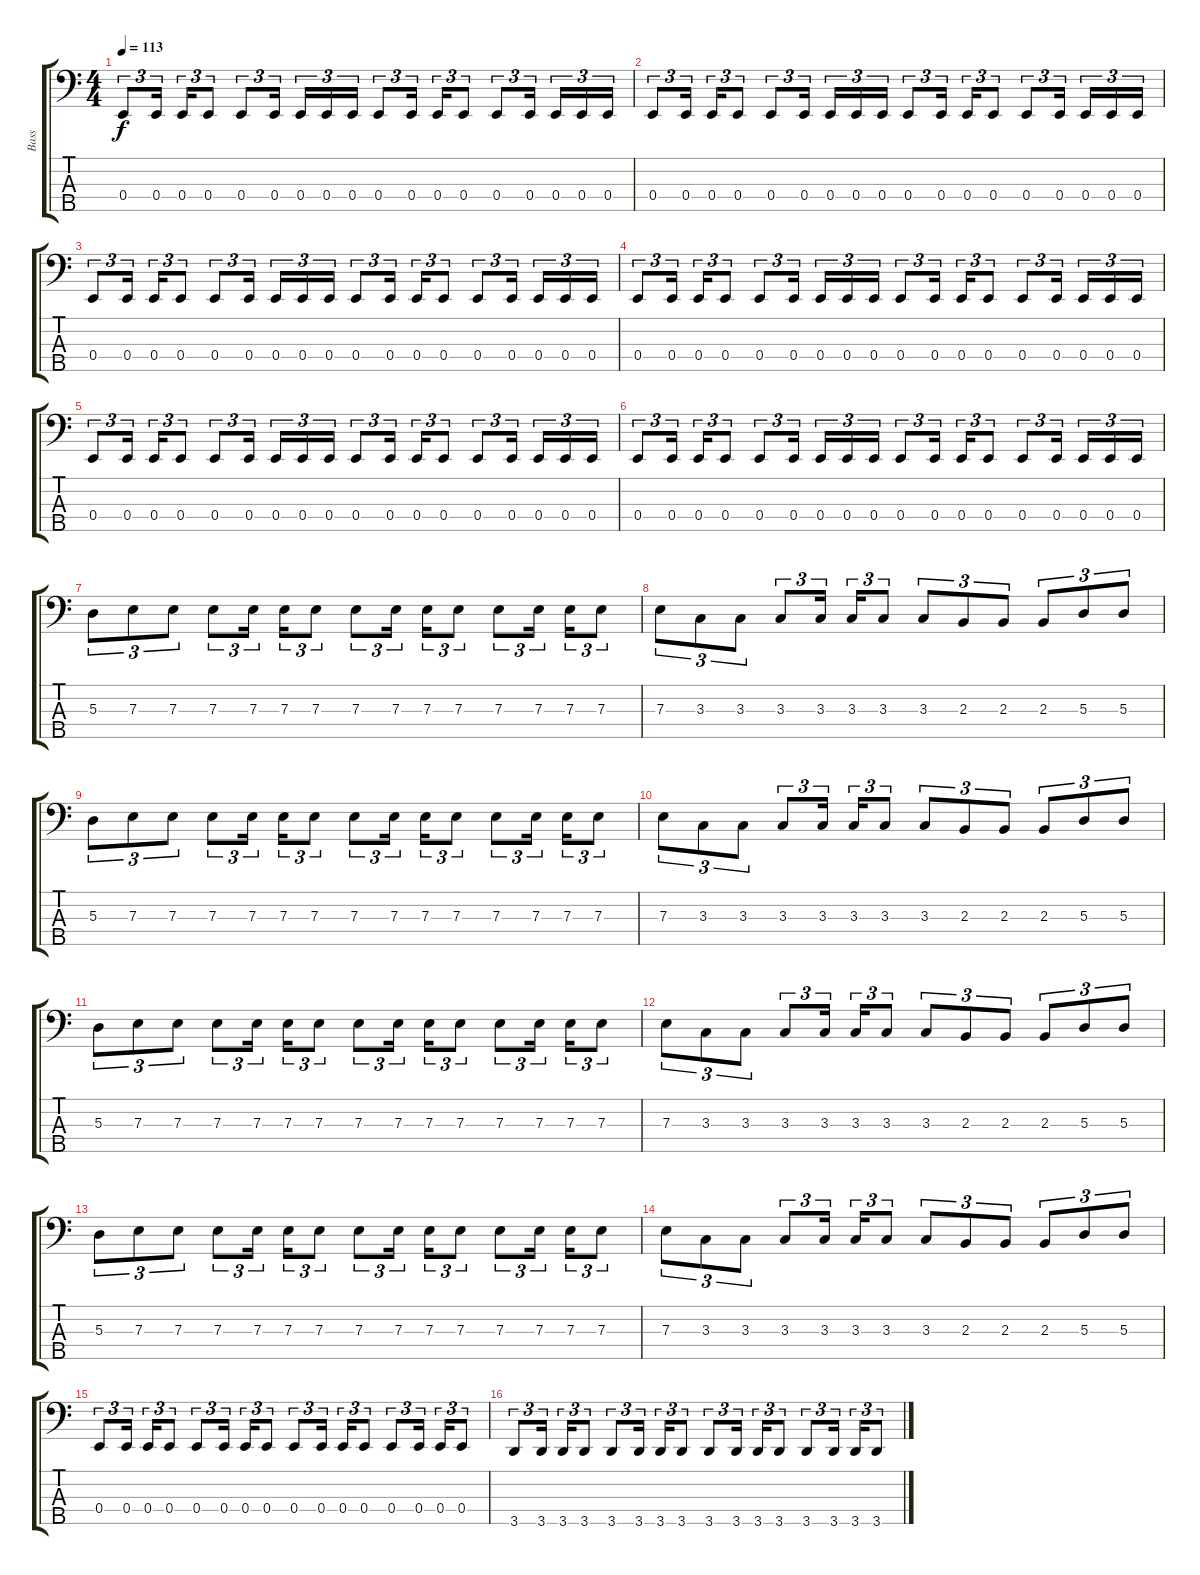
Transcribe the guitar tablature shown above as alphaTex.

\track ("Bass" "Bass") {instrument electricbasspick}
\staff {score tabs}
\tuning (G2 D2 A1 E1 B0) {hide}
\ts (4 4)
\tempo 113
\clef f4
\ks c
0.4.8{tu (3 2) dy f instrument electricbasspick} 0.4.16{tu (3 2)} 0.4.16{tu (3 2)} 0.4.8{tu (3 2)} 0.4.8{tu (3 2)} 0.4.16{tu (3 2)} 0.4.16{tu (3 2)} 0.4.16{tu (3 2)} 0.4.16{tu (3 2)} 0.4.8{tu (3 2)} 0.4.16{tu (3 2)} 0.4.16{tu (3 2)} 0.4.8{tu (3 2)} 0.4.8{tu (3 2)} 0.4.16{tu (3 2)} 0.4.16{tu (3 2)} 0.4.16{tu (3 2)} 0.4.16{tu (3 2)} |
0.4.8{tu (3 2)} 0.4.16{tu (3 2)} 0.4.16{tu (3 2)} 0.4.8{tu (3 2)} 0.4.8{tu (3 2)} 0.4.16{tu (3 2)} 0.4.16{tu (3 2)} 0.4.16{tu (3 2)} 0.4.16{tu (3 2)} 0.4.8{tu (3 2)} 0.4.16{tu (3 2)} 0.4.16{tu (3 2)} 0.4.8{tu (3 2)} 0.4.8{tu (3 2)} 0.4.16{tu (3 2)} 0.4.16{tu (3 2)} 0.4.16{tu (3 2)} 0.4.16{tu (3 2)} |
0.4.8{tu (3 2)} 0.4.16{tu (3 2)} 0.4.16{tu (3 2)} 0.4.8{tu (3 2)} 0.4.8{tu (3 2)} 0.4.16{tu (3 2)} 0.4.16{tu (3 2)} 0.4.16{tu (3 2)} 0.4.16{tu (3 2)} 0.4.8{tu (3 2)} 0.4.16{tu (3 2)} 0.4.16{tu (3 2)} 0.4.8{tu (3 2)} 0.4.8{tu (3 2)} 0.4.16{tu (3 2)} 0.4.16{tu (3 2)} 0.4.16{tu (3 2)} 0.4.16{tu (3 2)} |
0.4.8{tu (3 2)} 0.4.16{tu (3 2)} 0.4.16{tu (3 2)} 0.4.8{tu (3 2)} 0.4.8{tu (3 2)} 0.4.16{tu (3 2)} 0.4.16{tu (3 2)} 0.4.16{tu (3 2)} 0.4.16{tu (3 2)} 0.4.8{tu (3 2)} 0.4.16{tu (3 2)} 0.4.16{tu (3 2)} 0.4.8{tu (3 2)} 0.4.8{tu (3 2)} 0.4.16{tu (3 2)} 0.4.16{tu (3 2)} 0.4.16{tu (3 2)} 0.4.16{tu (3 2)} |
0.4.8{tu (3 2)} 0.4.16{tu (3 2)} 0.4.16{tu (3 2)} 0.4.8{tu (3 2)} 0.4.8{tu (3 2)} 0.4.16{tu (3 2)} 0.4.16{tu (3 2)} 0.4.16{tu (3 2)} 0.4.16{tu (3 2)} 0.4.8{tu (3 2)} 0.4.16{tu (3 2)} 0.4.16{tu (3 2)} 0.4.8{tu (3 2)} 0.4.8{tu (3 2)} 0.4.16{tu (3 2)} 0.4.16{tu (3 2)} 0.4.16{tu (3 2)} 0.4.16{tu (3 2)} |
0.4.8{tu (3 2)} 0.4.16{tu (3 2)} 0.4.16{tu (3 2)} 0.4.8{tu (3 2)} 0.4.8{tu (3 2)} 0.4.16{tu (3 2)} 0.4.16{tu (3 2)} 0.4.16{tu (3 2)} 0.4.16{tu (3 2)} 0.4.8{tu (3 2)} 0.4.16{tu (3 2)} 0.4.16{tu (3 2)} 0.4.8{tu (3 2)} 0.4.8{tu (3 2)} 0.4.16{tu (3 2)} 0.4.16{tu (3 2)} 0.4.16{tu (3 2)} 0.4.16{tu (3 2)} |
5.3.8{tu (3 2)} 7.3.8{tu (3 2)} 7.3.8{tu (3 2)} 7.3.8{tu (3 2)} 7.3.16{tu (3 2)} 7.3.16{tu (3 2)} 7.3.8{tu (3 2)} 7.3.8{tu (3 2)} 7.3.16{tu (3 2)} 7.3.16{tu (3 2)} 7.3.8{tu (3 2)} 7.3.8{tu (3 2)} 7.3.16{tu (3 2)} 7.3.16{tu (3 2)} 7.3.8{tu (3 2)} |
7.3.8{tu (3 2)} 3.3.8{tu (3 2)} 3.3.8{tu (3 2)} 3.3.8{tu (3 2)} 3.3.16{tu (3 2)} 3.3.16{tu (3 2)} 3.3.8{tu (3 2)} 3.3.8{tu (3 2)} 2.3.8{tu (3 2)} 2.3.8{tu (3 2)} 2.3.8{tu (3 2)} 5.3.8{tu (3 2)} 5.3.8{tu (3 2)} |
5.3.8{tu (3 2)} 7.3.8{tu (3 2)} 7.3.8{tu (3 2)} 7.3.8{tu (3 2)} 7.3.16{tu (3 2)} 7.3.16{tu (3 2)} 7.3.8{tu (3 2)} 7.3.8{tu (3 2)} 7.3.16{tu (3 2)} 7.3.16{tu (3 2)} 7.3.8{tu (3 2)} 7.3.8{tu (3 2)} 7.3.16{tu (3 2)} 7.3.16{tu (3 2)} 7.3.8{tu (3 2)} |
7.3.8{tu (3 2)} 3.3.8{tu (3 2)} 3.3.8{tu (3 2)} 3.3.8{tu (3 2)} 3.3.16{tu (3 2)} 3.3.16{tu (3 2)} 3.3.8{tu (3 2)} 3.3.8{tu (3 2)} 2.3.8{tu (3 2)} 2.3.8{tu (3 2)} 2.3.8{tu (3 2)} 5.3.8{tu (3 2)} 5.3.8{tu (3 2)} |
5.3.8{tu (3 2)} 7.3.8{tu (3 2)} 7.3.8{tu (3 2)} 7.3.8{tu (3 2)} 7.3.16{tu (3 2)} 7.3.16{tu (3 2)} 7.3.8{tu (3 2)} 7.3.8{tu (3 2)} 7.3.16{tu (3 2)} 7.3.16{tu (3 2)} 7.3.8{tu (3 2)} 7.3.8{tu (3 2)} 7.3.16{tu (3 2)} 7.3.16{tu (3 2)} 7.3.8{tu (3 2)} |
7.3.8{tu (3 2)} 3.3.8{tu (3 2)} 3.3.8{tu (3 2)} 3.3.8{tu (3 2)} 3.3.16{tu (3 2)} 3.3.16{tu (3 2)} 3.3.8{tu (3 2)} 3.3.8{tu (3 2)} 2.3.8{tu (3 2)} 2.3.8{tu (3 2)} 2.3.8{tu (3 2)} 5.3.8{tu (3 2)} 5.3.8{tu (3 2)} |
5.3.8{tu (3 2)} 7.3.8{tu (3 2)} 7.3.8{tu (3 2)} 7.3.8{tu (3 2)} 7.3.16{tu (3 2)} 7.3.16{tu (3 2)} 7.3.8{tu (3 2)} 7.3.8{tu (3 2)} 7.3.16{tu (3 2)} 7.3.16{tu (3 2)} 7.3.8{tu (3 2)} 7.3.8{tu (3 2)} 7.3.16{tu (3 2)} 7.3.16{tu (3 2)} 7.3.8{tu (3 2)} |
7.3.8{tu (3 2)} 3.3.8{tu (3 2)} 3.3.8{tu (3 2)} 3.3.8{tu (3 2)} 3.3.16{tu (3 2)} 3.3.16{tu (3 2)} 3.3.8{tu (3 2)} 3.3.8{tu (3 2)} 2.3.8{tu (3 2)} 2.3.8{tu (3 2)} 2.3.8{tu (3 2)} 5.3.8{tu (3 2)} 5.3.8{tu (3 2)} |
0.4.8{tu (3 2)} 0.4.16{tu (3 2)} 0.4.16{tu (3 2)} 0.4.8{tu (3 2)} 0.4.8{tu (3 2)} 0.4.16{tu (3 2)} 0.4.16{tu (3 2)} 0.4.8{tu (3 2)} 0.4.8{tu (3 2)} 0.4.16{tu (3 2)} 0.4.16{tu (3 2)} 0.4.8{tu (3 2)} 0.4.8{tu (3 2)} 0.4.16{tu (3 2)} 0.4.16{tu (3 2)} 0.4.8{tu (3 2)} |
3.5.8{tu (3 2)} 3.5.16{tu (3 2)} 3.5.16{tu (3 2)} 3.5.8{tu (3 2)} 3.5.8{tu (3 2)} 3.5.16{tu (3 2)} 3.5.16{tu (3 2)} 3.5.8{tu (3 2)} 3.5.8{tu (3 2)} 3.5.16{tu (3 2)} 3.5.16{tu (3 2)} 3.5.8{tu (3 2)} 3.5.8{tu (3 2)} 3.5.16{tu (3 2)} 3.5.16{tu (3 2)} 3.5.8{tu (3 2)}
